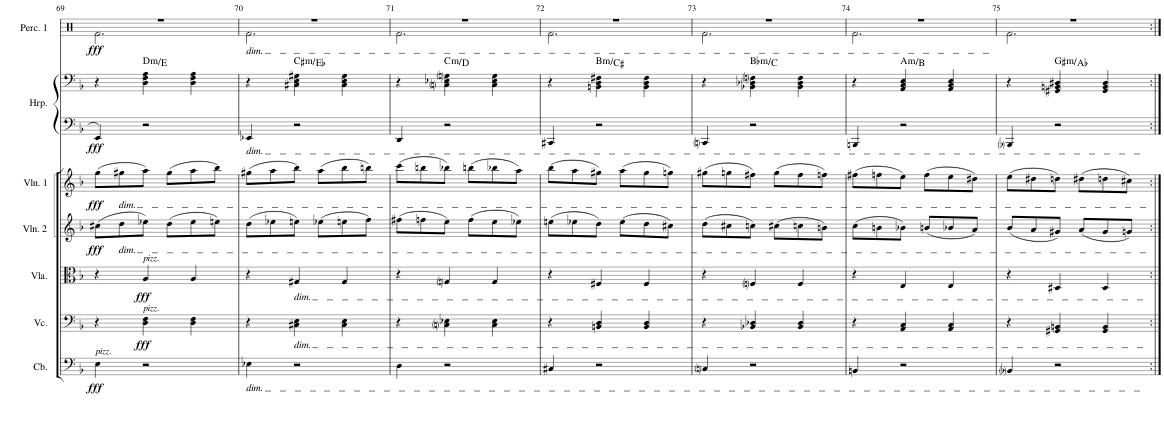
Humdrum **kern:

**kern	**dynam	**kern	**dynam	**kern	**dynam	**kern	**dynam	**kern	**dynam	**kern	**kern	**dynam	**harte	**kern
*part7	*part7	*part6	*part6	*part5	*part5	*part4	*part4	*part3	*part3	*part2	*part2	*part2	*part2	*part1
*staff8	*staff8	*staff7	*staff7	*staff6	*staff6	*staff5	*staff5	*staff4	*staff4	*staff3	*staff2	*staff2/3	*	*staff1
*I"Contrabass	*	*I"Violoncello	*	*I"Viola	*	*I"Violin 2	*	*I"Violin 1	*	*I"Harp	*	*	*	*I"Flute 1
*I'Cb.	*	*I'Vc.	*	*I'Vla.	*	*I'Vln. 2	*	*I'Vln. 1	*	*I'Hrp.	*	*	*	*I'Fl. 1
!!LO:PB:g=z
*clefF4	*	*clefF4	*	*clefC3	*	*clefG2	*	*clefG2	*	*clefF4	*clefF4	*	*	*clefG2
*Trd7c12	*	*	*	*	*	*	*	*	*	*	*	*	*	*
*k[b-]	*	*k[b-]	*	*k[b-]	*	*k[b-]	*	*k[b-]	*	*k[b-]	*k[b-]	*	*	*k[b-]
*M3/4	*	*M3/4	*	*M3/4	*	*M3/4	*	*M3/4	*	*M3/4	*M3/4	*	*	*M3/4
=69	=69	=69	=69	=69	=69	=69	=69	=69	=69	=69	=69	=69	=69	=69
!LO:TX:a:i:t=pizz.	!	!	!	!	!	!	!	!	!	!	!	!	!	!
!	!LO:DY:b	!	!	!	!	!	!LO:DY:b	!	!LO:DY:b	!	!	!LO:DY:b=2	!	!
4E\	fff	4r	.	4r	.	(8cc#X\L	fff	(8gg\L	fff	4EE/	4r	fff	.	2.r
!	!	!	!	!	!	!	!	!LO:TX:b:i:t=dim.	!	!	!	!	!	!
!	!	!	!	!	!	!LO:TX:b:i:t=dim.	!	!	!	!	!	!	!	!
.	.	.	.	.	.	8dd\	.	8gg#X\	.	.	.	.	.	.
!	!	!	!	!LO:TX:a:i:t=pizz.	!	!	!	!	!	!	!	!	!	!
!	!	!LO:TX:a:i:t=pizz.	!	!	!	!	!	!	!	!	!	!	!	!
!	!	!	!LO:DY:b	!	!LO:DY:b	!	!	!	!	!	!	!	!LO:H:kt=m	!
2r	.	4D\ 4F\	fff	4A/	fff	8ee-X\J)	.	8aa\J)	.	2r	4D\ 4F\ 4A\	.	D:min/2	.
.	.	.	.	.	.	(8dd\L	.	(8gg#\L	.	.	.	.	.	.
.	.	4D\ 4F\	.	4A/	.	8ee-\	.	8aa\	.	.	4D\ 4F\ 4A\	.	.	.
.	.	.	.	.	.	8een\J)	.	8bb-\J)	.	.	.	.	.	.
=70	=70	=70	=70	=70	=70	=70	=70	=70	=70	=70	=70	=70	=70	=70
!	!	!	!	!	!	!	!	!	!	!LO:TX:b:i:t=dim.	!	!	!	!
!LO:TX:b:i:t=dim.	!	!	!	!	!	!	!	!	!	!	!	!	!	!
4E-X\	.	4r	.	4r	.	(8dd\L	.	(8gg#X\L	.	4EE-X/	4r	.	.	2.r
.	.	.	.	.	.	8ee-X\	.	8aa\	.	.	.	.	.	.
!	!	!	!	!LO:TX:b:i:t=dim.	!	!	!	!	!	!	!	!	!	!
!	!	!LO:TX:b:i:t=dim.	!	!	!	!	!	!	!	!	!	!	!LO:H:kt=m	!
2r	.	4C#X\ 4E\	.	4G#X/	.	8een\J)	.	8bb-\J)	.	2r	4C#X\ 4E\ 4G#X\	.	C#:min/bb3	.
.	.	.	.	.	.	(8ee-X\L	.	(8aa\L	.	.	.	.	.	.
.	.	4C#\ 4E\	.	4G#/	.	8een\	.	8bb-\	.	.	4C#\ 4E\ 4G#\	.	.	.
.	.	.	.	.	.	8ff\J)	.	8bbn\J)	.	.	.	.	.	.
=71	=71	=71	=71	=71	=71	=71	=71	=71	=71	=71	=71	=71	=71	=71
4D\	.	4r	.	4r	.	(8ff#X\L	.	(8ccc\L	.	4DD/	4r	.	.	2.r
.	.	.	.	.	.	8ffn\	.	8bbn\	.	.	.	.	.	.
!	!	!	!	!	!	!	!	!	!	!	!	!	!LO:H:kt=m	!
2r	.	4Cni\ 4E-X\	.	4Gni/	.	8ee\J)	.	8bb-X\J)	.	2r	4Cni\ 4E-X\ 4Gni\	.	C:min/2	.
.	.	.	.	.	.	(8ff\L	.	(8bbn\L	.	.	.	.	.	.
.	.	4C\ 4E-\	.	4G/	.	8ee\	.	8bb-X\	.	.	4C\ 4E-\ 4G\	.	.	.
.	.	.	.	.	.	8ee-X\J)	.	8aa\J)	.	.	.	.	.	.
=72	=72	=72	=72	=72	=72	=72	=72	=72	=72	=72	=72	=72	=72	=72
4C#X/	.	4r	.	4r	.	(8een\L	.	(8bb-\L	.	4CC#X/	4r	.	.	2.r
.	.	.	.	.	.	8ee-X\	.	8aa\	.	.	.	.	.	.
!	!	!	!	!	!	!	!	!	!	!	!	!	!LO:H:kt=m	!
2r	.	4BBn/ 4D/	.	4F#X/	.	8dd\J)	.	8gg#X\J)	.	2r	4BBn\ 4D\ 4F#X\	.	B:min/2	.
.	.	.	.	.	.	(8ee-\L	.	(8aa\L	.	.	.	.	.	.
.	.	4BB/ 4D/	.	4F#/	.	8dd\	.	8gg#\	.	.	4BB\ 4D\ 4F#\	.	.	.
.	.	.	.	.	.	8cc#X\J)	.	8ggn\J)	.	.	.	.	.	.
=73	=73	=73	=73	=73	=73	=73	=73	=73	=73	=73	=73	=73	=73	=73
4Cni/	.	4r	.	4r	.	(8dd\L	.	(8gg#X\L	.	4CCni/	4r	.	.	2.r
.	.	.	.	.	.	8cc#X\	.	8ggn\	.	.	.	.	.	.
!	!	!	!	!	!	!	!	!	!	!	!	!	!LO:H:kt=m	!
2r	.	4BB-X/ 4D-X/	.	4Fni/	.	8ccn\J)	.	8ff#X\J)	.	2r	4BB-X\ 4D-X\ 4Fni\	.	Bb:min/2	.
.	.	.	.	.	.	(8cc#X\L	.	(8gg\L	.	.	.	.	.	.
.	.	4BB-/ 4D-/	.	4F/	.	8ccn\	.	8ff#\	.	.	4BB-\ 4D-\ 4F\	.	.	.
.	.	.	.	.	.	8bn\J)	.	8ffn\J)	.	.	.	.	.	.
=74	=74	=74	=74	=74	=74	=74	=74	=74	=74	=74	=74	=74	=74	=74
4BBn/	.	4r	.	4r	.	(8cc\L	.	(8ff#X\L	.	4BBBn/	4r	.	.	2.r
.	.	.	.	.	.	8bn\	.	8ffn\	.	.	.	.	.	.
!	!	!	!	!	!	!	!	!	!	!	!	!	!LO:H:kt=m	!
2r	.	4AA/ 4C/	.	4E/	.	8b-X\J)	.	8ee\J)	.	2r	4AA/ 4C/ 4E/	.	A:min/2	.
.	.	.	.	.	.	(8bn/L	.	(8ff\L	.	.	.	.	.	.
.	.	4AA/ 4C/	.	4E/	.	8b-X/	.	8ee\	.	.	4AA/ 4C/ 4E/	.	.	.
.	.	.	.	.	.	8a/J)	.	8dd#X\J)	.	.	.	.	.	.
=75	=75	=75	=75	=75	=75	=75	=75	=75	=75	=75	=75	=75	=75	=75
4BB-i/	.	4r	.	4r	.	(8b-/L	.	(8ee\L	.	4BBB-i/	4r	.	.	2.r
.	.	.	.	.	.	8a/	.	8dd#X\	.	.	.	.	.	.
!	!	!	!	!	!	!	!	!	!	!	!	!	!LO:H:kt=m	!
2r	.	4GG#X/ 4BBn/	.	4D#X/	.	8g#X/J)	.	8ddn\J)	.	2r	4GG#X/ 4BBn/ 4D#X/	.	G#:min/bb2	.
.	.	.	.	.	.	(8a/L	.	(8dd#X\L	.	.	.	.	.	.
.	.	4GG#/ 4BB/	.	4D#/	.	8g#/	.	8ddn\	.	.	4GG#/ 4BB/ 4D#/	.	.	.
.	.	.	.	.	.	8gn/J)	.	8cc#X\J)	.	.	.	.	.	.
=:|!	=:|!	=:|!	=:|!	=:|!	=:|!	=:|!	=:|!	=:|!	=:|!	=:|!	=:|!	=:|!	=:|!	=:|!
*-	*-	*-	*-	*-	*-	*-	*-	*-	*-	*-	*-	*-	*-	*-
